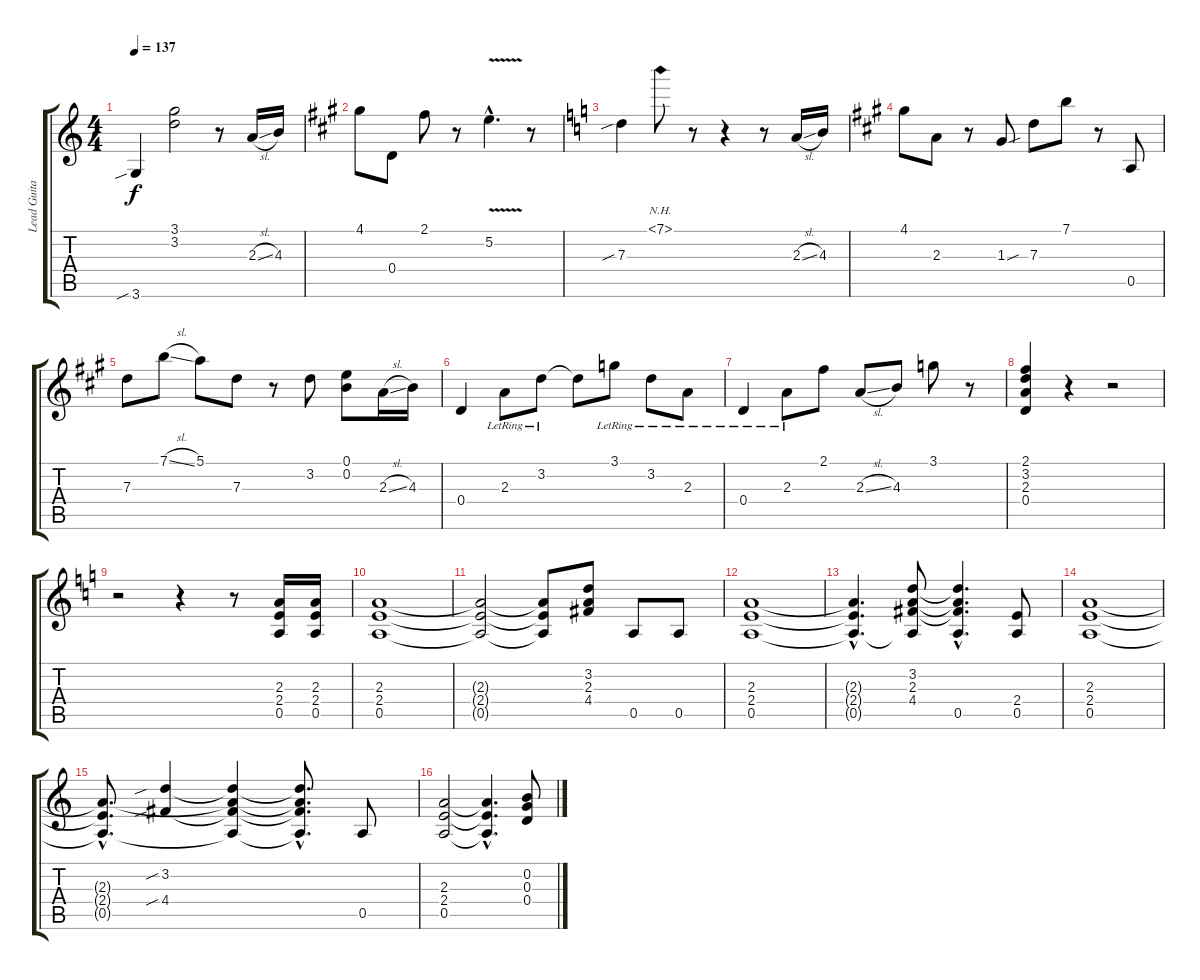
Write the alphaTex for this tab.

\track ("Lead Guitar" "Lead Guita") {instrument overdrivenguitar}
\staff {score tabs}
\tuning (E4 B3 G3 D3 A2 E2) {hide}
\ts (4 4)
\tempo 137
\clef g2
\ks c
3.6{sib}.4{dy f} (3.1 3.2).2 r.8 2.3{sl}.16 4.3.16 |
\ks a
4.1.8 0.4.8 2.1.8 r.8 5.2{v hac}.4{d} r.8 |
\ks c
7.3{sib}.4 7.1{nh}.8 r.8 r.4 r.8 2.3{sl}.16 4.3.16 |
\ks a
4.1.8 2.3.8 r.8 1.3{sou}.8 7.3.8 7.1.8 r.8 0.5.8 |
7.3.8 7.1{sl}.8 5.1.8 7.3.8 r.8 3.2.8 (0.1 0.2).8 2.3{sl}.16 4.3.16 |
0.4.4 2.3{lr}.8 3.2{lr}.8 3.2{t}.8 3.1{lr}.8 3.2{lr}.8 2.3{lr}.8 |
0.4{lr}.4 2.3{lr}.8 2.1.8 2.3{sl}.8 4.3.8 3.1.8 r.8 |
(2.1 3.2 2.3 0.4).4 r.4 r.2 |
\ks c
r.2 r.4 r.8 (2.3 2.4 0.5).16 (2.3 2.4 0.5).16 |
(2.3 2.4 0.5).1 |
(2.3{t} 2.4{t} 0.5{t}).2 (2.3{t} 2.4{t} 0.5{t}).8 (3.2 2.3 4.4).8 0.5.8 0.5.8 |
(2.3 2.4 0.5).1 |
(2.3{hac t} 2.4{hac t} 0.5{hac t}).4{d} (3.2 2.3 4.4 0.5{t}).8 (3.2{hac t} 2.3{hac t} 4.4{hac t} 0.5{hac}).4{d} (2.4 0.5).8 |
(2.3 2.4 0.5).1 |
(2.3{hac t} 2.4{hac t} 0.5{hac t}).8{d} (3.2{sib} 4.4{sib}).4 (3.2{t} 2.3{t} 4.4{t} 0.5{t}).4 (3.2{hac t} 2.3{hac t} 4.4{hac t} 0.5{hac t}).8{d} 0.5.8 |
(2.3 2.4 0.5).2 (2.3{hac t} 2.4{hac t} 0.5{hac t}).4{d} (0.2 0.3 0.4).8
